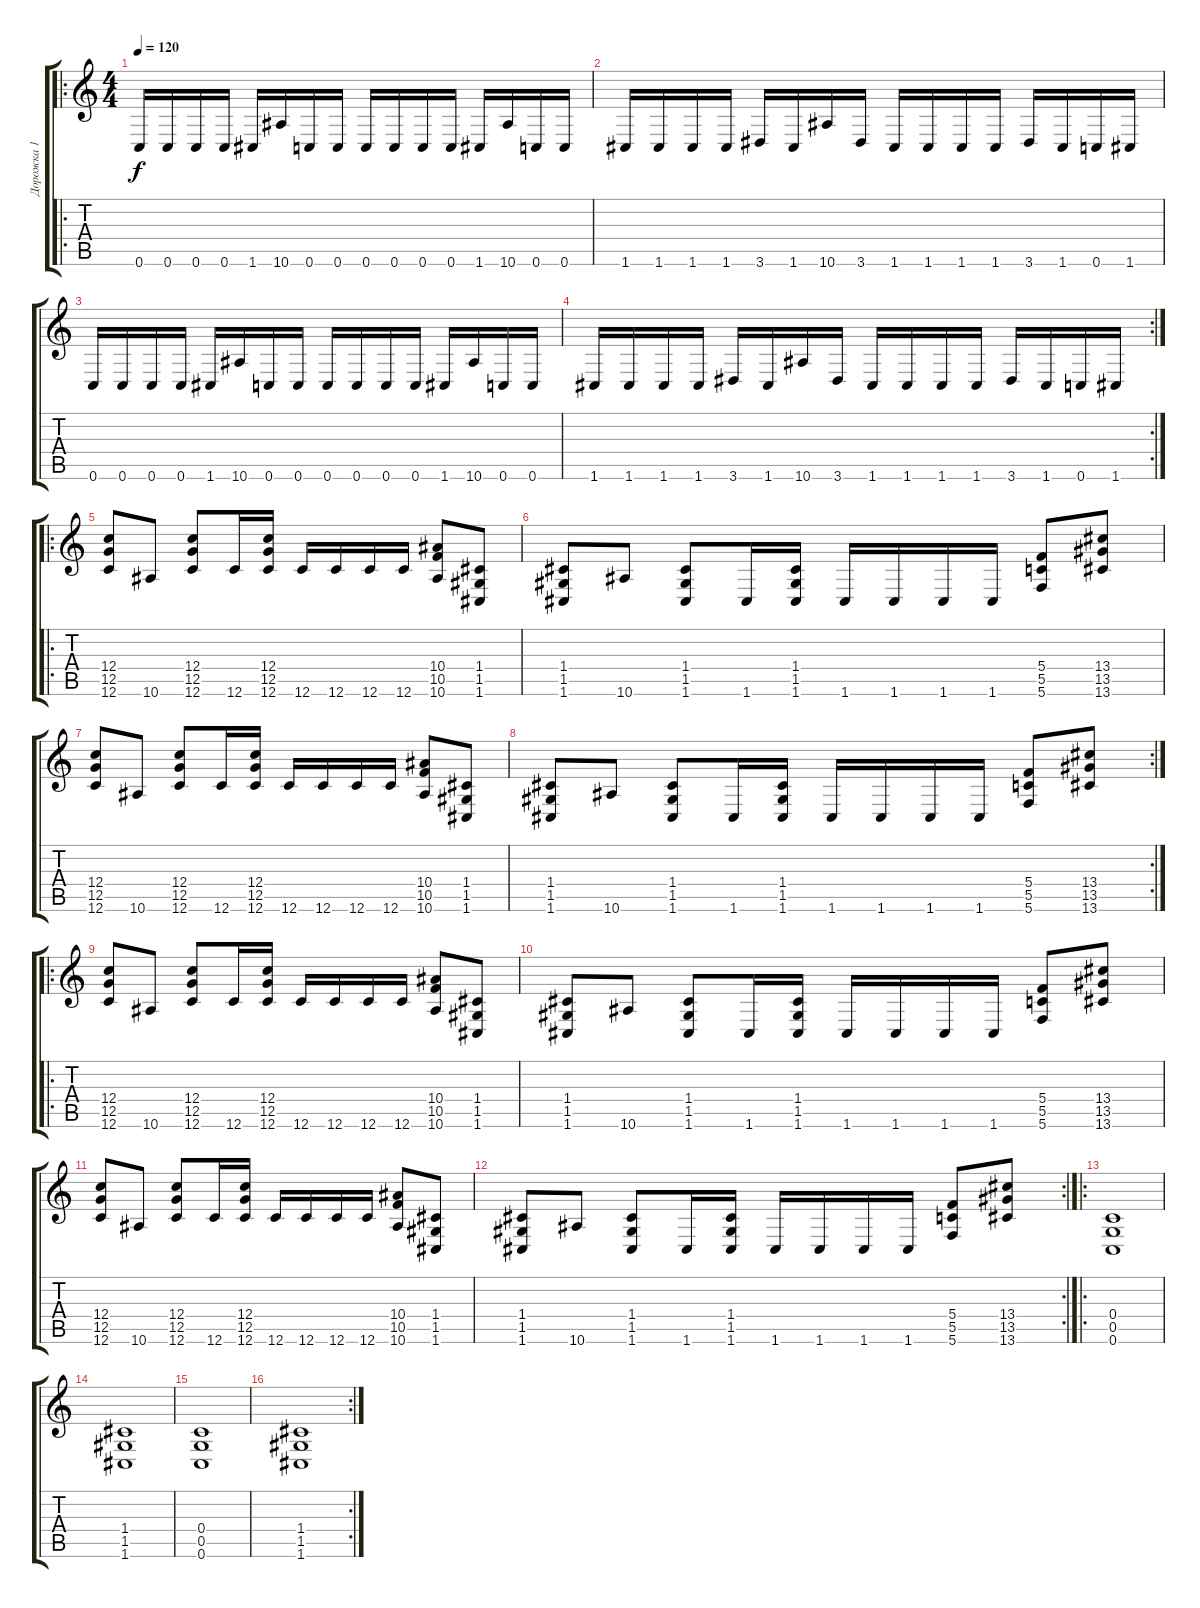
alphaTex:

\track ("Дорожка 1" "Дорожка 1") {instrument distortionguitar}
\staff {score tabs}
\tuning (D4 A3 F3 C3 G2 C2) {hide}
\ro
\ts (4 4)
\tempo 120
\clef g2
\ks c
0.6.16{dy f} 0.6.16 0.6.16 0.6.16 1.6.16 10.6.16 0.6.16 0.6.16 0.6.16 0.6.16 0.6.16 0.6.16 1.6.16 10.6.16 0.6.16 0.6.16 |
1.6.16 1.6.16 1.6.16 1.6.16 3.6.16 1.6.16 10.6.16 3.6.16 1.6.16 1.6.16 1.6.16 1.6.16 3.6.16 1.6.16 0.6.16 1.6.16 |
0.6.16 0.6.16 0.6.16 0.6.16 1.6.16 10.6.16 0.6.16 0.6.16 0.6.16 0.6.16 0.6.16 0.6.16 1.6.16 10.6.16 0.6.16 0.6.16 |
\rc 2
1.6.16 1.6.16 1.6.16 1.6.16 3.6.16 1.6.16 10.6.16 3.6.16 1.6.16 1.6.16 1.6.16 1.6.16 3.6.16 1.6.16 0.6.16 1.6.16 |
\ro
(12.4 12.5 12.6).8 10.6.8 (12.4 12.5 12.6).8 12.6.16 (12.4 12.5 12.6).16 12.6.16 12.6.16 12.6.16 12.6.16 (10.4 10.5 10.6).8 (1.4 1.5 1.6).8 |
(1.4 1.5 1.6).8 10.6.8 (1.4 1.5 1.6).8 1.6.16 (1.4 1.5 1.6).16 1.6.16 1.6.16 1.6.16 1.6.16 (5.4 5.5 5.6).8 (13.4 13.5 13.6).8 |
(12.4 12.5 12.6).8 10.6.8 (12.4 12.5 12.6).8 12.6.16 (12.4 12.5 12.6).16 12.6.16 12.6.16 12.6.16 12.6.16 (10.4 10.5 10.6).8 (1.4 1.5 1.6).8 |
\rc 2
(1.4 1.5 1.6).8 10.6.8 (1.4 1.5 1.6).8 1.6.16 (1.4 1.5 1.6).16 1.6.16 1.6.16 1.6.16 1.6.16 (5.4 5.5 5.6).8 (13.4 13.5 13.6).8 |
\ro
(12.4 12.5 12.6).8 10.6.8 (12.4 12.5 12.6).8 12.6.16 (12.4 12.5 12.6).16 12.6.16 12.6.16 12.6.16 12.6.16 (10.4 10.5 10.6).8 (1.4 1.5 1.6).8 |
(1.4 1.5 1.6).8 10.6.8 (1.4 1.5 1.6).8 1.6.16 (1.4 1.5 1.6).16 1.6.16 1.6.16 1.6.16 1.6.16 (5.4 5.5 5.6).8 (13.4 13.5 13.6).8 |
(12.4 12.5 12.6).8 10.6.8 (12.4 12.5 12.6).8 12.6.16 (12.4 12.5 12.6).16 12.6.16 12.6.16 12.6.16 12.6.16 (10.4 10.5 10.6).8 (1.4 1.5 1.6).8 |
\rc 2
(1.4 1.5 1.6).8 10.6.8 (1.4 1.5 1.6).8 1.6.16 (1.4 1.5 1.6).16 1.6.16 1.6.16 1.6.16 1.6.16 (5.4 5.5 5.6).8 (13.4 13.5 13.6).8 |
\ro
(0.4 0.5 0.6).1 |
(1.4 1.5 1.6).1 |
(0.4 0.5 0.6).1 |
\rc 2
(1.4 1.5 1.6).1
